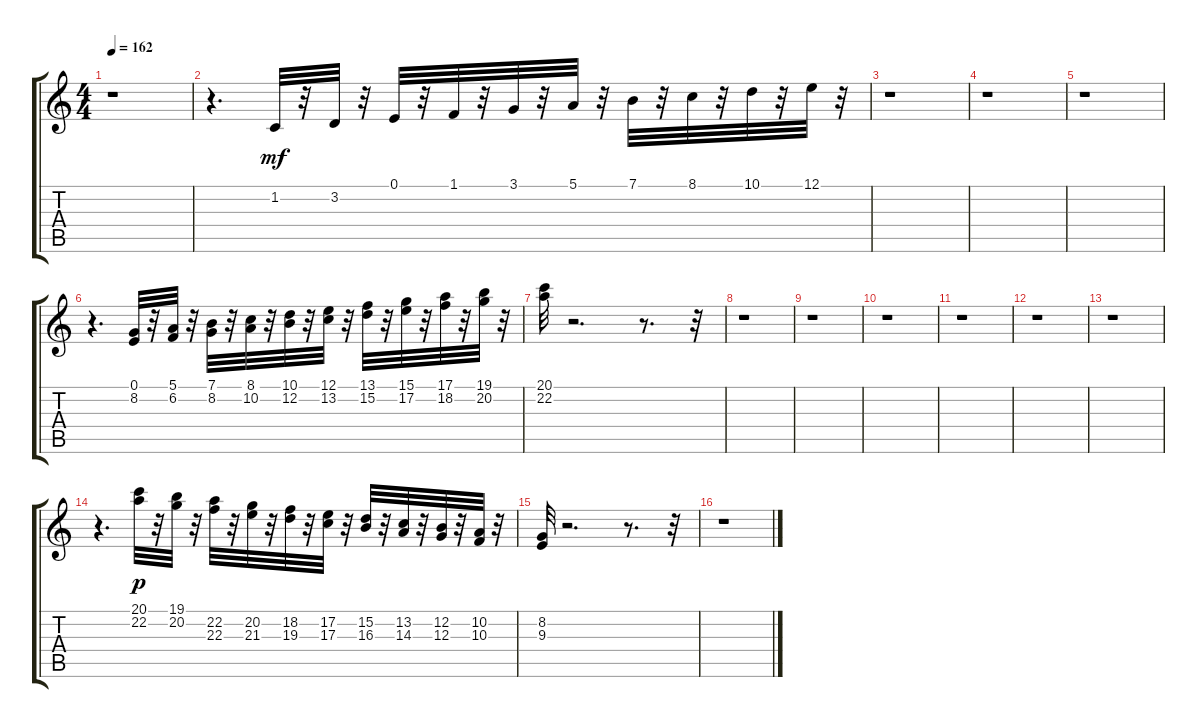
\track "" {instrument melodictom}
\staff {score tabs}
\tuning (E4 B3 G3 D3 A2 E2) {hide}
\ts (4 4)
\tempo 162
\clef g2
\ks c
r.1{dy mf} |
r.4{d} 1.2.32 r.32 3.2.32 r.32 0.1.32 r.32 1.1.32 r.32 3.1.32 r.32 5.1.32 r.32 7.1.32 r.32 8.1.32 r.32 10.1.32 r.32 12.1.32 r.32 |
r.1 |
r.1 |
r.1 |
r.4{d} (0.1 8.2).32 r.32 (5.1 6.2).32 r.32 (7.1 8.2).32 r.32 (8.1 10.2).32 r.32 (10.1 12.2).32 r.32 (12.1 13.2).32 r.32 (13.1 15.2).32 r.32 (15.1 17.2).32 r.32 (17.1 18.2).32 r.32 (19.1 20.2).32 r.32 |
(20.1 22.2).32 r.2{d} r.8{d} r.32 |
r.1 |
r.1 |
r.1 |
r.1 |
r.1 |
r.1 |
r.4{d} (20.1 22.2).32{dy p} r.32 (19.1 20.2).32 r.32 (22.2 22.3).32 r.32 (20.2 21.3).32 r.32 (18.2 19.3).32 r.32 (17.2 17.3).32 r.32 (15.2 16.3).32 r.32 (13.2 14.3).32 r.32 (12.2 12.3).32 r.32 (10.2 10.3).32 r.32 |
(8.2 9.3).32 r.2{d} r.8{d} r.32 |
r.1
